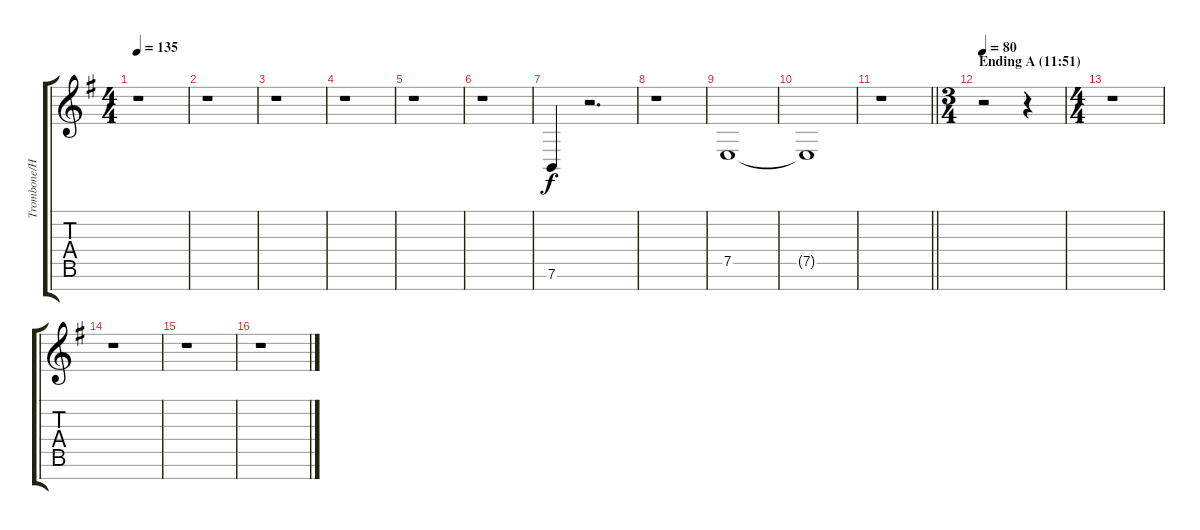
\track ("Trombone/Horn" "Trombone/H") {instrument trombone}
\staff {score tabs}
\tuning (E4 B3 G3 D3 A2 E2 B1) {hide}
\ts (4 4)
\tempo 135
\clef g2
\ks eminor
r.1{dy f} |
r.1 |
r.1 |
r.1 |
r.1 |
r.1 |
7.6.4 r.2{d} |
r.1 |
7.5.1 |
7.5{t}.1 |
\barLineRight lightlight
r.1 |
\ts (3 4)
\section ("" "Ending A (11:51)")
\tempo 80
r.2 r.4 |
\ts (4 4)
r.1 |
r.1 |
r.1 |
r.1
